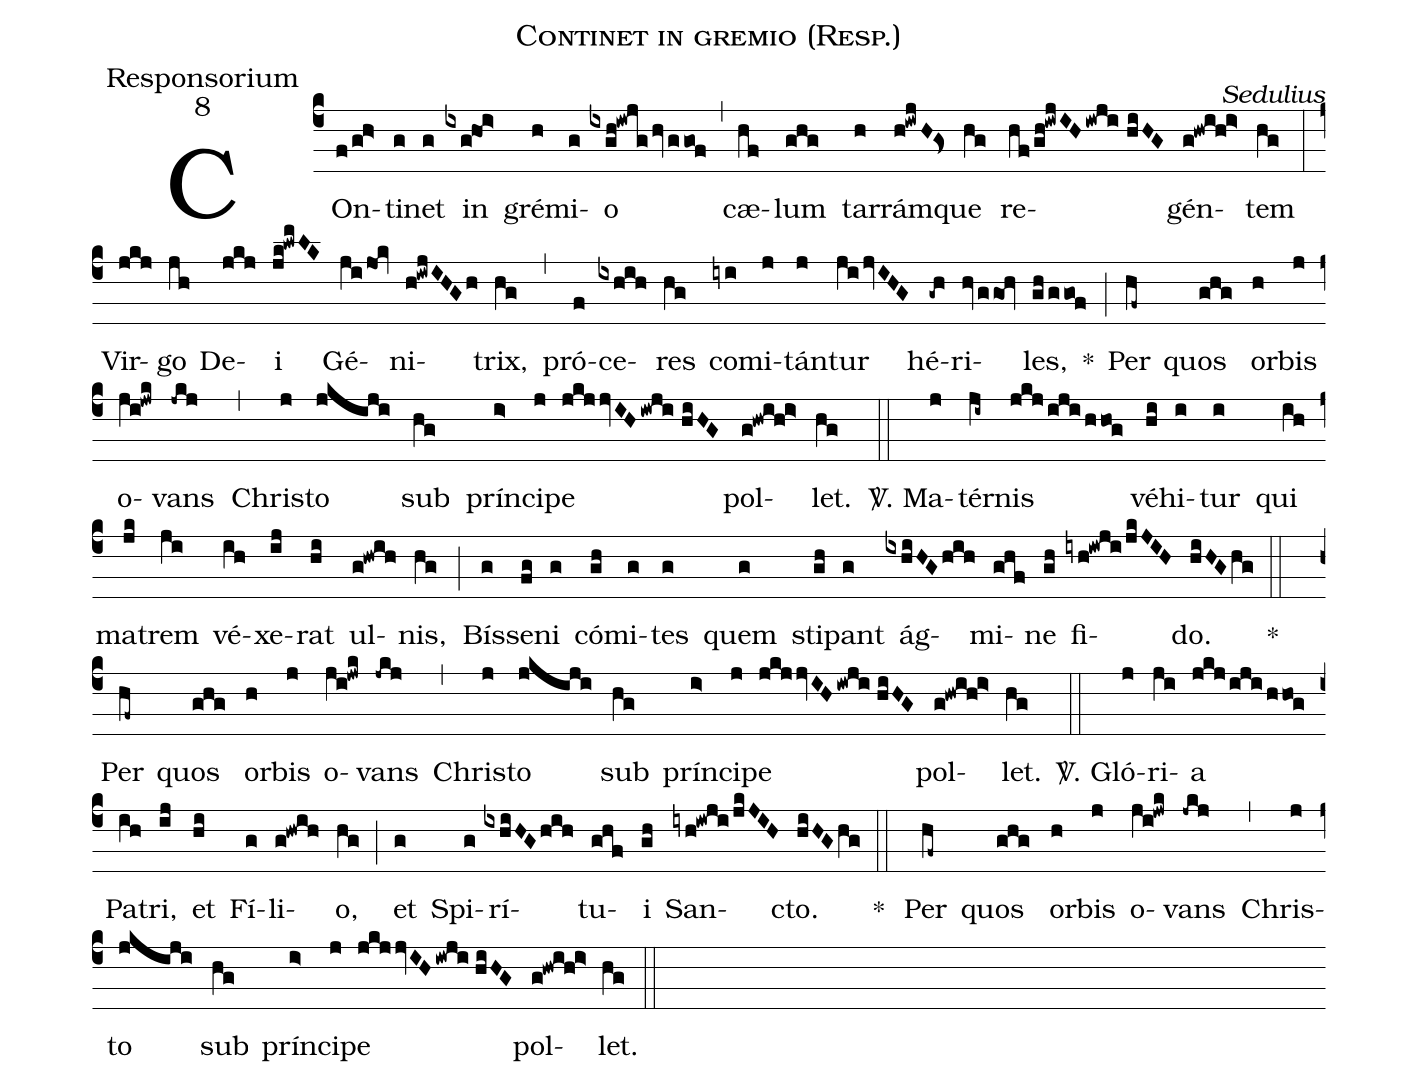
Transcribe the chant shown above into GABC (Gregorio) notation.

name:Continet in gremio (Resp.);
office-part:Responsorium;
mode:8;
commentary:Sedulius;
%%
(c4)COn(f/gh>)ti(g)net(g) in(ixg!ho!i>) gré(h)mi(g)o(ixgh!iwjg/hv/ggof) (,) cæ(hf)lum(ghg) tar(h)rám(h!iwjH!Gs>)que(hg) re(hf/gh!iwjIH/iwji//hiHG)gén(g!hwih!i>)tem(hg) (:) Vir(jkj)go(jh) De(jkj)i(jk!lwmLK) Gé(jijok)ni(h!iwjIHGh)trix,(hg) (,) pró(f)ce(ixhih)res(hg) com(iyi)i(j)tán(j)tur(ji/jvIHG) hé(-gh)ri(hvggoh)les,(gh/ggof) *(;) Per(hf~) quos(ghg) or(h)bis(j) o(ji!jwk)vans(-jkj) (,) Chris(j)to(jkiji) sub(hg) prín(i>)ci(j)pe(jkjjvIH/iwji//hiHG) pol(g!hwih!i>)let.(hg) (::)

<sp>V/</sp>. Ma(j)tér(ji~)nis(jkj/iji/hhog) vé(hi)hi(i)tur(i) qui(ih) ma(jk)trem(ji) vé(ih)xe(ij)rat(hi) ul(g!hwih)nis,(hg) (;) Bís(g)se(fg)ni(g) cóm(gh)i(g)tes(g) quem(g) sti(gh)pant(g) ág(ixhiHGhih)mi(ghf)ne(gh) fi(iyh!iwji/jkJIH)do.(hiHGhg) (::)
*() Per(hf~) quos(ghg) or(h)bis(j) o(ji!jwk)vans(-jkj) (,) Chris(j)to(jkiji) sub(hg) prín(i>)ci(j)pe(jkjjvIH/iwji//hiHG) pol(g!hwih!i>)let.(hg) (::)

<sp>V/</sp>. Gló(j)ri(ji)a(jkj/iji/hhog) Pa(ih)tri,(ij) et(hi) Fí(g)li(g!hwih)o,(hg) (;) et(g) Spi(g)rí(ixhiHG/hih)tu(ghf)i(gh) San(iyh!iwji/jkJIH)cto.(hiHGhg) (::)
*() Per(hf~) quos(ghg) or(h)bis(j) o(ji!jwk)vans(-jkj) (,) Chris(j)to(jkiji) sub(hg) prín(i>)ci(j)pe(jkjjvIH/iwji//hiHG) pol(g!hwih!i>)let.(hg) (::)
